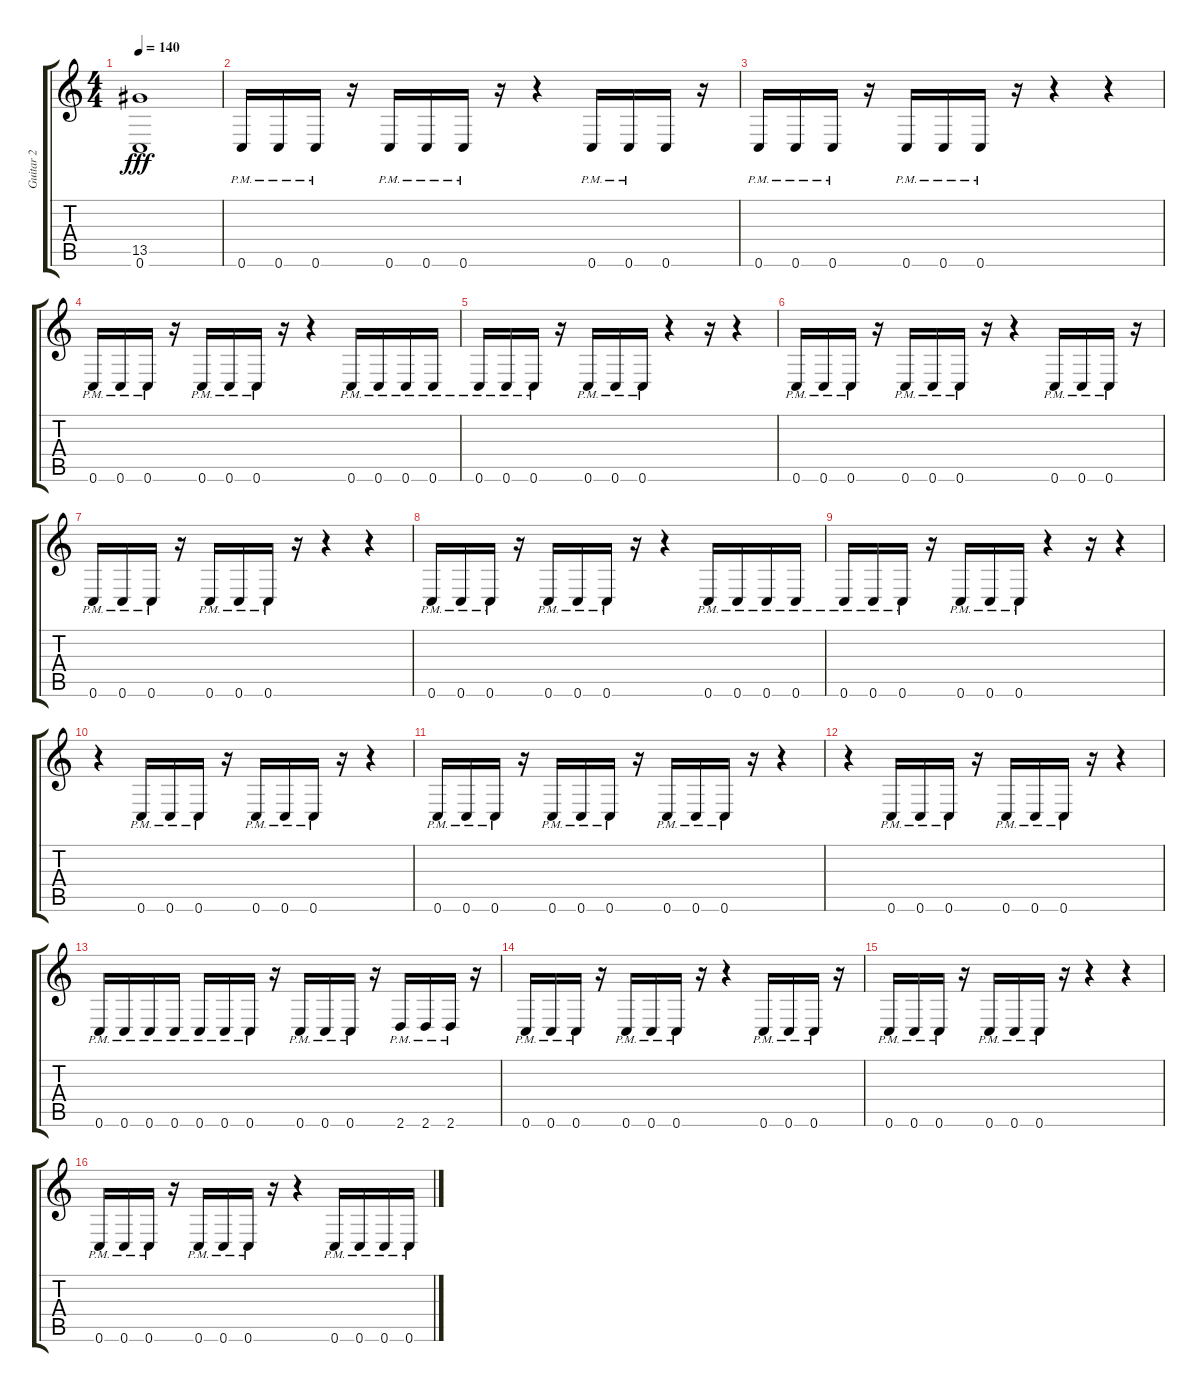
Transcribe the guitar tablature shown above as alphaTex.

\track ("Guitar 2" "Guitar 2") {instrument distortionguitar}
\staff {score tabs}
\tuning (D4 A3 F3 C3 G2 C2) {hide}
\ts (4 4)
\tempo 140
\clef g2
\ks c
(13.5{t} 0.6{t}).1{dy fff} |
0.6{pm}.16 0.6{pm}.16 0.6{pm}.16 r.16 0.6{pm}.16 0.6{pm}.16 0.6{pm}.16 r.16 r.4 0.6{pm}.16 0.6{pm}.16 0.6.16 r.16 |
0.6{pm}.16 0.6{pm}.16 0.6{pm}.16 r.16 0.6{pm}.16 0.6{pm}.16 0.6{pm}.16 r.16 r.4 r.4 |
0.6{pm}.16 0.6{pm}.16 0.6{pm}.16 r.16 0.6{pm}.16 0.6{pm}.16 0.6{pm}.16 r.16 r.4 0.6{pm}.16 0.6{pm}.16 0.6{pm}.16 0.6{pm}.16 |
0.6{pm}.16 0.6{pm}.16 0.6{pm}.16 r.16 0.6{pm}.16 0.6{pm}.16 0.6{pm}.16 r.4 r.16 r.4 |
0.6{pm}.16 0.6{pm}.16 0.6{pm}.16 r.16 0.6{pm}.16 0.6{pm}.16 0.6{pm}.16 r.16 r.4 0.6{pm}.16 0.6{pm}.16 0.6{pm}.16 r.16 |
0.6{pm}.16 0.6{pm}.16 0.6{pm}.16 r.16 0.6{pm}.16 0.6{pm}.16 0.6{pm}.16 r.16 r.4 r.4 |
0.6{pm}.16 0.6{pm}.16 0.6{pm}.16 r.16 0.6{pm}.16 0.6{pm}.16 0.6{pm}.16 r.16 r.4 0.6{pm}.16 0.6{pm}.16 0.6{pm}.16 0.6{pm}.16 |
0.6{pm}.16 0.6{pm}.16 0.6{pm}.16 r.16 0.6{pm}.16 0.6{pm}.16 0.6{pm}.16 r.4 r.16 r.4 |
r.4 0.6{pm}.16 0.6{pm}.16 0.6{pm}.16 r.16 0.6{pm}.16 0.6{pm}.16 0.6{pm}.16 r.16 r.4 |
0.6{pm}.16 0.6{pm}.16 0.6{pm}.16 r.16 0.6{pm}.16 0.6{pm}.16 0.6{pm}.16 r.16 0.6{pm}.16 0.6{pm}.16 0.6{pm}.16 r.16 r.4 |
r.4 0.6{pm}.16 0.6{pm}.16 0.6{pm}.16 r.16 0.6{pm}.16 0.6{pm}.16 0.6{pm}.16 r.16 r.4 |
0.6{pm}.16 0.6{pm}.16 0.6{pm}.16 0.6{pm}.16 0.6{pm}.16 0.6{pm}.16 0.6{pm}.16 r.16 0.6{pm}.16 0.6{pm}.16 0.6{pm}.16 r.16 2.6{pm}.16 2.6{pm}.16 2.6{pm}.16 r.16 |
0.6{pm}.16 0.6{pm}.16 0.6{pm}.16 r.16 0.6{pm}.16 0.6{pm}.16 0.6{pm}.16 r.16 r.4 0.6{pm}.16 0.6{pm}.16 0.6{pm}.16 r.16 |
0.6{pm}.16 0.6{pm}.16 0.6{pm}.16 r.16 0.6{pm}.16 0.6{pm}.16 0.6{pm}.16 r.16 r.4 r.4 |
0.6{pm}.16 0.6{pm}.16 0.6{pm}.16 r.16 0.6{pm}.16 0.6{pm}.16 0.6{pm}.16 r.16 r.4 0.6{pm}.16 0.6{pm}.16 0.6{pm}.16 0.6{pm}.16
